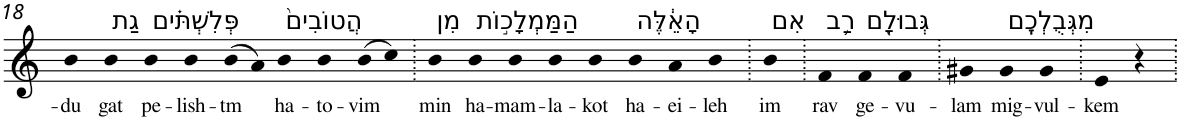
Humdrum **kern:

**kern	**text
*part1	*part1
*staff1	*staff1
*I"Piano	*
*I'Pno	*
!!LO:PB:g=z
*clefG2	*
*k[]	*
=18	=18
!	!LO:LY:b
4b	-du
!LO:TX:a:t=גַת	!
!	!LO:LY:b
4b	gat
!LO:TX:a:t=פְּלִשְׁתּ֗ים	!
!	!LO:LY:b
4b	pe-
!	!LO:LY:b
4b	-lish-
!	!LO:LY:b
(>8b	-tm
8a)	.
!LO:TX:a:t=הֲטוֹבִים֙	!
!	!LO:LY:b
4b	ha-
!	!LO:LY:b
4b	-to-
!	!LO:LY:b
(>8b	-vim
8cc)	.
=19.	=19.
!LO:TX:a:t=מִן	!
!	!LO:LY:b
4b	min
!LO:TX:a:t=הַמַּמְלָכ֣וֹת	!
!	!LO:LY:b
4b	ha-
!	!LO:LY:b
4b	-mam-
!	!LO:LY:b
4b	-la-
!	!LO:LY:b
4b	-kot
!LO:TX:a:t=הָאֵ֔לֶּה	!
!	!LO:LY:b
4b	ha-
!	!LO:LY:b
4a	-ei-
!	!LO:LY:b
4b	-leh
=20.	=20.
!LO:TX:a:t=אִם	!
!	!LO:LY:b
4b	im
=21.	=21.
!LO:TX:a:t=רַ֥ב	!
!	!LO:LY:b
4f	rav
!LO:TX:a:t=גְּבוּלָ֖ם	!
!	!LO:LY:b
4f	ge-
!	!LO:LY:b
4f	-vu-
=22.	=22.
!	!LO:LY:b
4g#X	-lam
!LO:TX:a:t=מִגְּבֻלְכֶֽם	!
!	!LO:LY:b
4g#	mig-
!	!LO:LY:b
4g#	-vul-
=23.	=23.
!	!LO:LY:b
4e	-kem
4r	.
=.	=.
*-	*-
